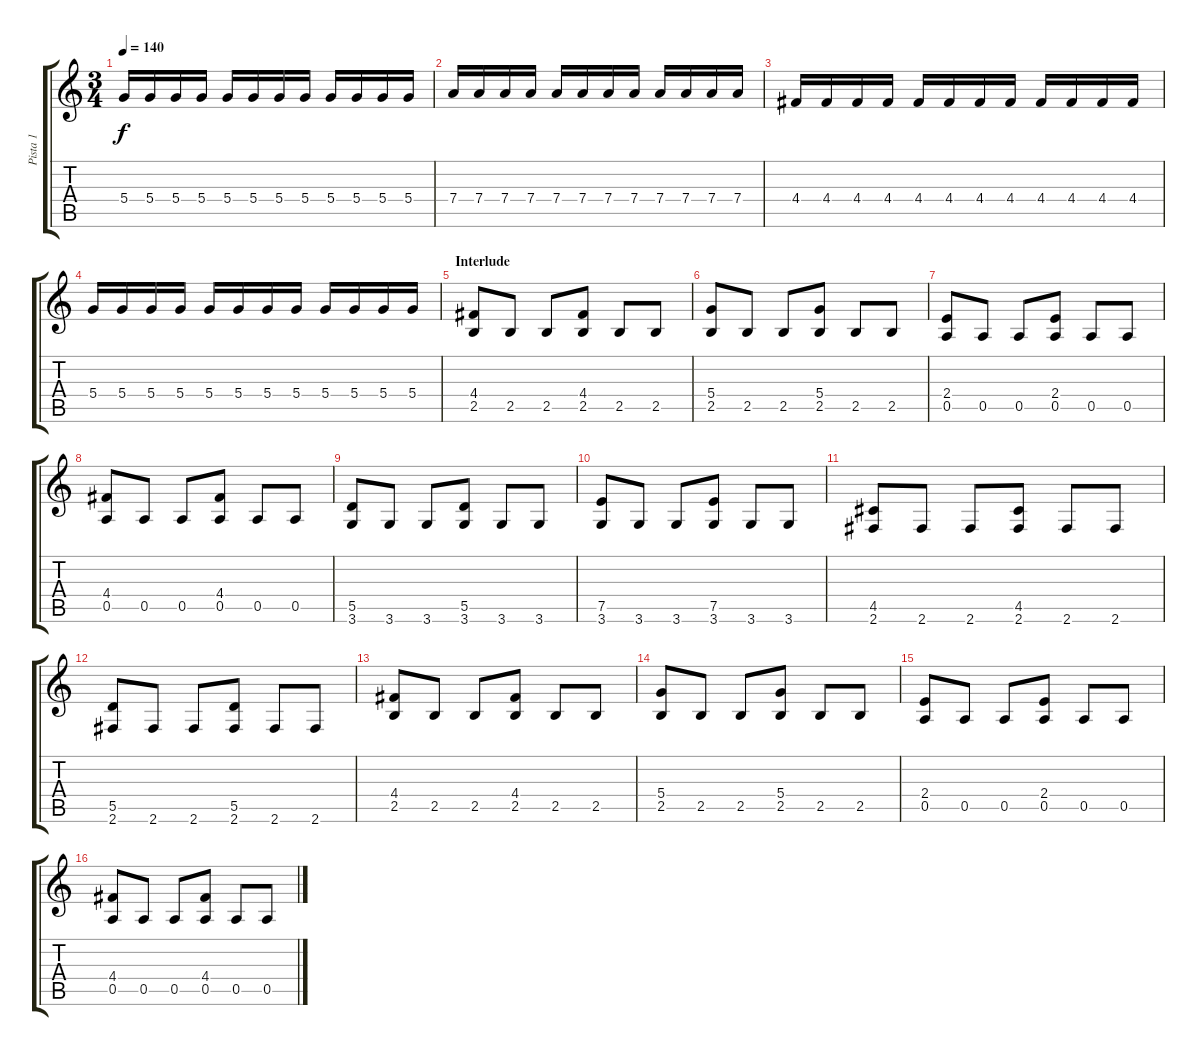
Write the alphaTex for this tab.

\track ("Pista 1" "Pista 1") {instrument distortionguitar}
\staff {score tabs}
\tuning (E4 B3 G3 D3 A2 E2) {hide}
\ts (3 4)
\tempo 140
\clef g2
\ks c
5.4.16{dy f} 5.4.16 5.4.16 5.4.16 5.4.16 5.4.16 5.4.16 5.4.16 5.4.16 5.4.16 5.4.16 5.4.16 |
7.4.16 7.4.16 7.4.16 7.4.16 7.4.16 7.4.16 7.4.16 7.4.16 7.4.16 7.4.16 7.4.16 7.4.16 |
4.4.16 4.4.16 4.4.16 4.4.16 4.4.16 4.4.16 4.4.16 4.4.16 4.4.16 4.4.16 4.4.16 4.4.16 |
5.4.16 5.4.16 5.4.16 5.4.16 5.4.16 5.4.16 5.4.16 5.4.16 5.4.16 5.4.16 5.4.16 5.4.16 |
\section ("" "Interlude")
(4.4 2.5).8{volume 16 balance 10} 2.5.8 2.5.8 (4.4 2.5).8 2.5.8 2.5.8 |
(5.4 2.5).8 2.5.8 2.5.8 (5.4 2.5).8 2.5.8 2.5.8 |
(2.4 0.5).8 0.5.8 0.5.8 (2.4 0.5).8 0.5.8 0.5.8 |
(4.4 0.5).8 0.5.8 0.5.8 (4.4 0.5).8 0.5.8 0.5.8 |
(5.5 3.6).8 3.6.8 3.6.8 (5.5 3.6).8 3.6.8 3.6.8 |
(7.5 3.6).8 3.6.8 3.6.8 (7.5 3.6).8 3.6.8 3.6.8 |
(4.5 2.6).8 2.6.8 2.6.8 (4.5 2.6).8 2.6.8 2.6.8 |
(5.5 2.6).8 2.6.8 2.6.8 (5.5 2.6).8 2.6.8 2.6.8 |
(4.4 2.5).8 2.5.8 2.5.8 (4.4 2.5).8 2.5.8 2.5.8 |
(5.4 2.5).8 2.5.8 2.5.8 (5.4 2.5).8 2.5.8 2.5.8 |
(2.4 0.5).8 0.5.8 0.5.8 (2.4 0.5).8 0.5.8 0.5.8 |
(4.4 0.5).8 0.5.8 0.5.8 (4.4 0.5).8 0.5.8 0.5.8
